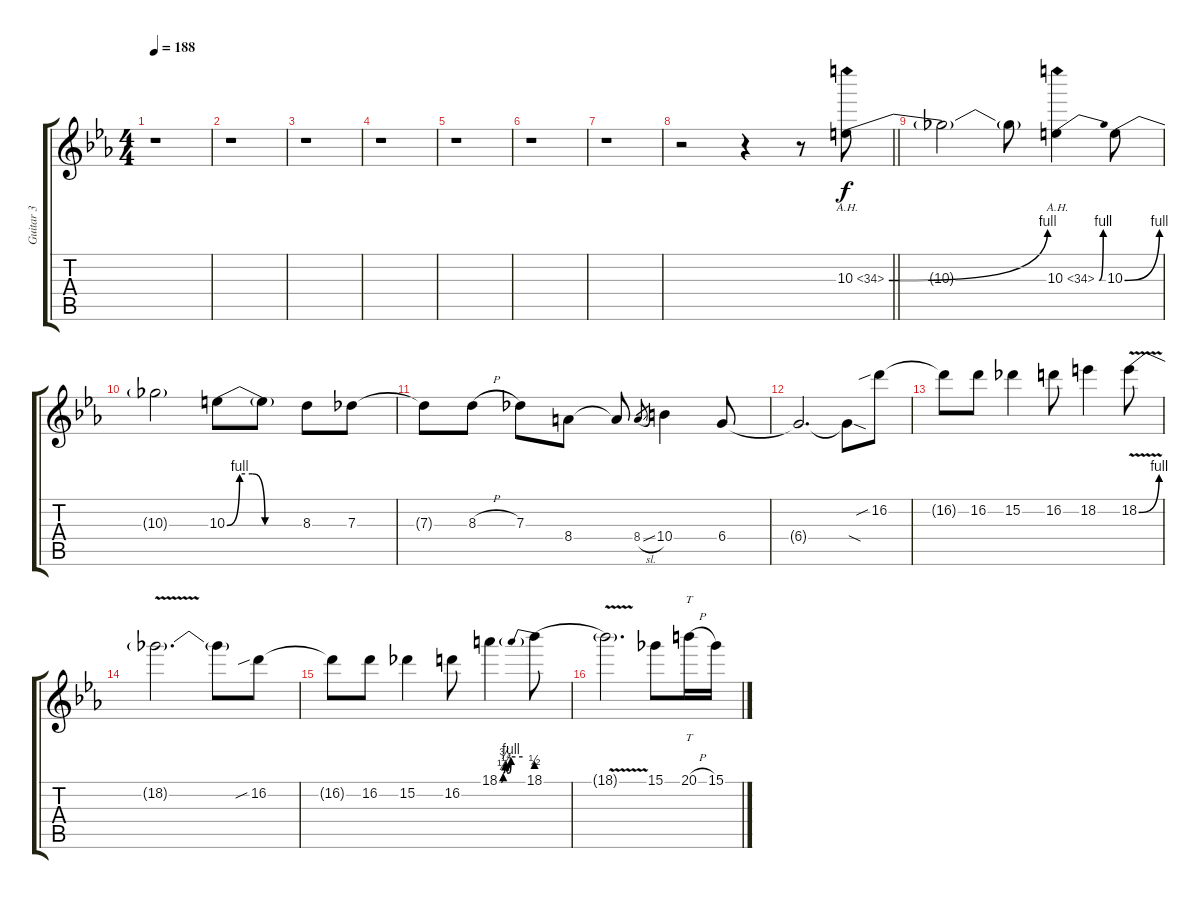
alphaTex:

\track ("Guitar 3" "Guitar 3") {instrument electricguitarclean}
\staff {score tabs}
\tuning (Eb4 Bb3 Gb3 Db3 Ab2 Eb2) {hide}
\ts (4 4)
\tempo 188
\clef g2
\ks eb
r.1{dy f} |
r.1 |
r.1 |
r.1 |
r.1 |
r.1 |
r.1 |
\barLineRight lightlight
r.2 r.4 r.8 10.3{be (bend 0 0 60 4) ah 24}.8{volume 16 balance 8} |
10.3{t}.2 10.3{t}.8 10.3{be (bend 0 0 60 4) ah 24}.4 10.3{be (bend 0 0 60 4)}.8 |
10.3{t}.2 10.3{be (custom 0 0 10 4 20 4 30 0 60 0)}.8 10.3{t}.8 8.3.8 7.3.8 |
7.3{t}.8 8.3{h}.8 7.3.8 8.4.8 8.4{t}.8 8.4{sl}.8{gr} 10.4.4 6.4.8 |
6.4{t}.2{d} 6.4{sod t}.8 16.2{sib}.8 |
16.2{t}.8 16.2.8 15.2.4 16.2.8 18.2.4 18.2{be (bend 0 0 60 4) v}.8 |
18.2{t}.2{d} 18.2{t}.8 16.2{sib}.8 |
16.2{t}.8 16.2.8 15.2.4 16.2.8 18.1{be (custom 0 0 5 0 10 1 15 3 20 1 25 1 30 4 60 4)}.4 18.1{be (prebend 0 2 60 2)}.8 |
18.1{v t}.2{d} 15.1.8 20.1{h}.16{tt} 15.1.16
